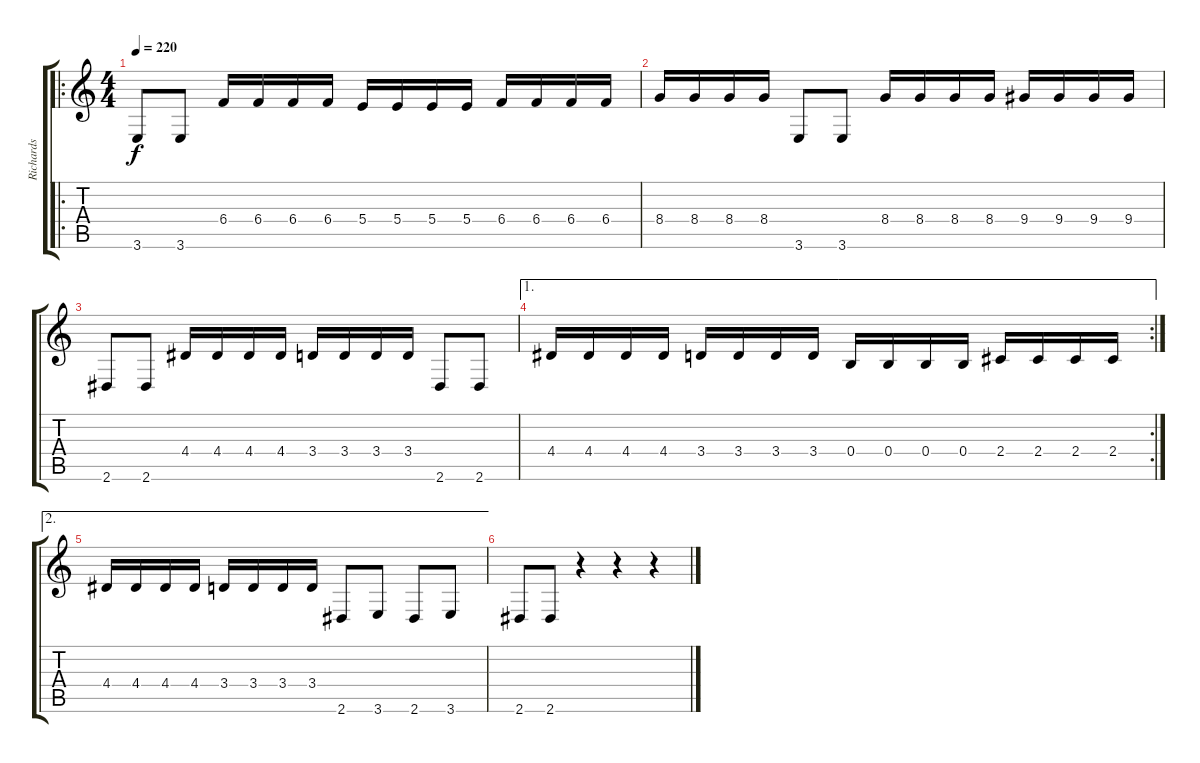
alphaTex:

\track ("Richards" "Richards") {instrument electricbassfinger}
\staff {score tabs}
\tuning (Db4 Ab3 E3 B2 Gb2 Db2) {hide}
\ro
\ts (4 4)
\tempo 220
\clef g2
\ks c
3.6.8{dy f} 3.6.8 6.4.16 6.4.16 6.4.16 6.4.16 5.4.16 5.4.16 5.4.16 5.4.16 6.4.16 6.4.16 6.4.16 6.4.16 |
8.4.16 8.4.16 8.4.16 8.4.16 3.6.8 3.6.8 8.4.16 8.4.16 8.4.16 8.4.16 9.4.16 9.4.16 9.4.16 9.4.16 |
2.6.8 2.6.8 4.4.16 4.4.16 4.4.16 4.4.16 3.4.16 3.4.16 3.4.16 3.4.16 2.6.8 2.6.8 |
\ae 1
\rc 2
4.4.16 4.4.16 4.4.16 4.4.16 3.4.16 3.4.16 3.4.16 3.4.16 0.4.16 0.4.16 0.4.16 0.4.16 2.4.16 2.4.16 2.4.16 2.4.16 |
\ae 2
4.4.16 4.4.16 4.4.16 4.4.16 3.4.16 3.4.16 3.4.16 3.4.16 2.6.8 3.6.8 2.6.8 3.6.8 |
2.6.8 2.6.8 r.4 r.4{volume 0} r.4
